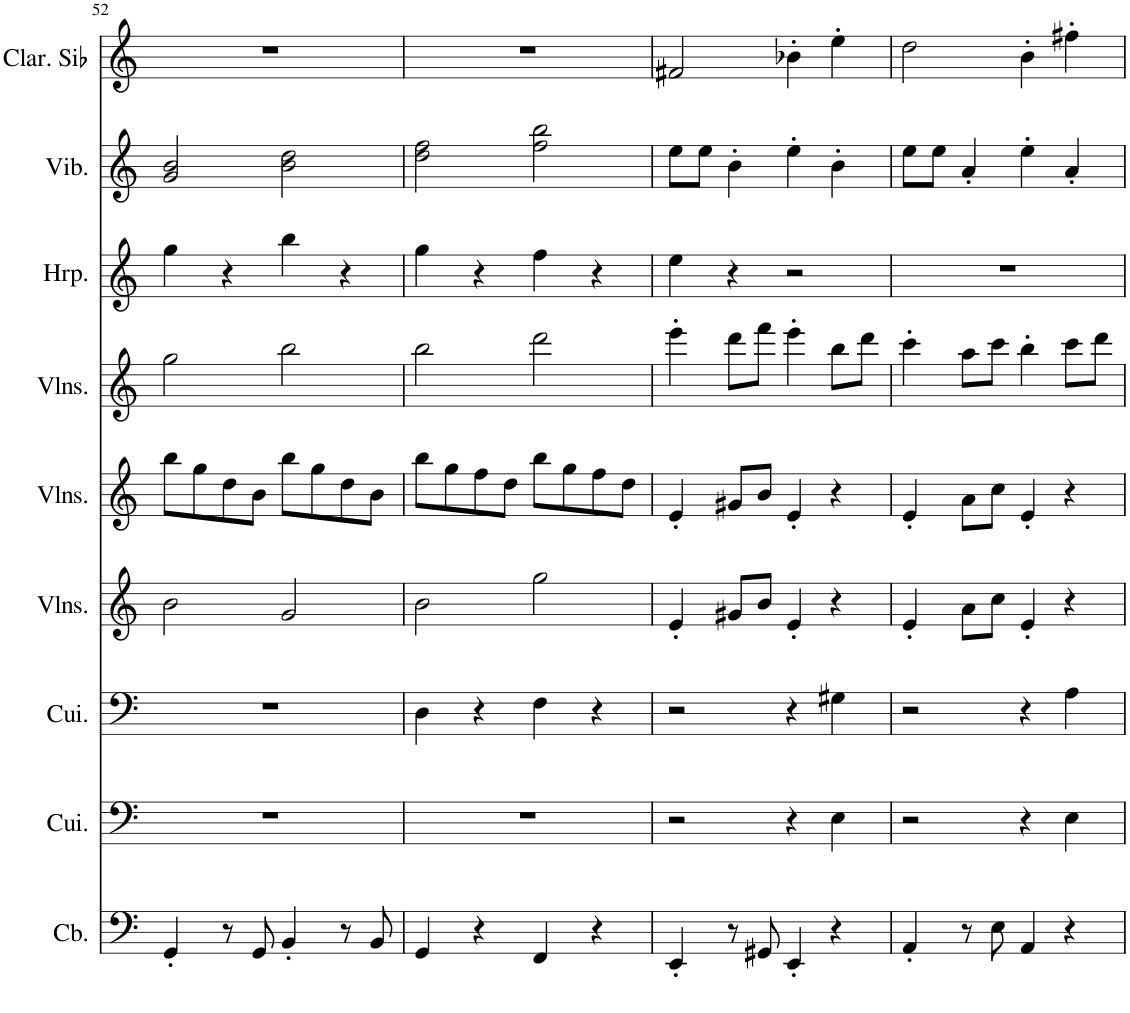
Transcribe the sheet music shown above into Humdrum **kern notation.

**kern	**kern	**kern	**kern	**kern	**kern	**kern	**kern	**kern
*part9	*part8	*part7	*part6	*part5	*part4	*part3	*part2	*part1
*staff9	*staff8	*staff7	*staff6	*staff5	*staff4	*staff3	*staff2	*staff1
*I"Contrebasse	*I"Cuivres	*I"Cuivres	*I"Violons	*I"Violons	*I"Violons	*I"Harpe	*I"Vibraphone	*I"Clarinette en Sib, Timid
*I'Cb.	*I'Cui.	*I'Cui.	*I'Vlns.	*I'Vlns.	*I'Vlns.	*I'Hrp.	*I'Vib.	*I'Clar. Sib
!!LO:PB:g=z
*clefF4	*clefF4	*clefF4	*clefG2	*clefG2	*clefG2	*clefG2	*clefG2	*clefG2
*Trd7c12	*	*	*	*	*	*	*	*Trd1c2
*k[]	*k[]	*k[]	*k[]	*k[]	*k[]	*k[]	*k[]	*k[]
*M4/4	*M4/4	*M4/4	*M4/4	*M4/4	*M4/4	*M4/4	*M4/4	*M4/4
=52	=52	=52	=52	=52	=52	=52	=52	=52
4GG'/	1r	1r	2b\	8bb\L	2gg\	4gg\	2g/ 2b/	1r
.	.	.	.	8gg\	.	.	.	.
8r	.	.	.	8dd\	.	4r	.	.
8GG/	.	.	.	8b\J	.	.	.	.
4BB'/	.	.	2g/	8bb\L	2bb\	4bb\	2b\ 2dd\	.
.	.	.	.	8gg\	.	.	.	.
8r	.	.	.	8dd\	.	4r	.	.
8BB/	.	.	.	8b\J	.	.	.	.
=53	=53	=53	=53	=53	=53	=53	=53	=53
4GG/	1r	4D\	2b\	8bb\L	2bb\	4gg\	2dd\ 2ff\	1r
.	.	.	.	8gg\	.	.	.	.
4r	.	4r	.	8ff\	.	4r	.	.
.	.	.	.	8dd\J	.	.	.	.
4FF/	.	4F\	2gg\	8bb\L	2ddd\	4ff\	2ff\ 2bb\	.
.	.	.	.	8gg\	.	.	.	.
4r	.	4r	.	8ff\	.	4r	.	.
.	.	.	.	8dd\J	.	.	.	.
=54	=54	=54	=54	=54	=54	=54	=54	=54
4EE'/	2r	2r	4e'/	4e'/	4eee'\	4ee\	8ee\L	2f#X/
.	.	.	.	.	.	.	8ee\J	.
8r	.	.	8g#X/L	8g#X/L	8ddd\L	4r	4b'\	.
8GG#X/	.	.	8b/J	8b/J	8fff\J	.	.	.
4EE'/	4r	4r	4e'/	4e'/	4eee'\	2r	4ee'\	4b-X'\
4r	4E\	4G#X\	4r	4r	8bb\L	.	4b'\	4ee'\
.	.	.	.	.	8ddd\J	.	.	.
=55	=55	=55	=55	=55	=55	=55	=55	=55
4AA'/	2r	2r	4e'/	4e'/	4ccc'\	1r	8ee\L	2dd\
.	.	.	.	.	.	.	8ee\J	.
8r	.	.	8a\L	8a\L	8aa\L	.	4a'/	.
8E\	.	.	8cc\J	8cc\J	8ccc\J	.	.	.
4AA/	4r	4r	4e'/	4e'/	4bb'\	.	4ee'\	4b'\
4r	4E\	4A\	4r	4r	8ccc\L	.	4a'/	4ff#X'\
.	.	.	.	.	8ddd\J	.	.	.
=	=	=	=	=	=	=	=	=
*-	*-	*-	*-	*-	*-	*-	*-	*-
